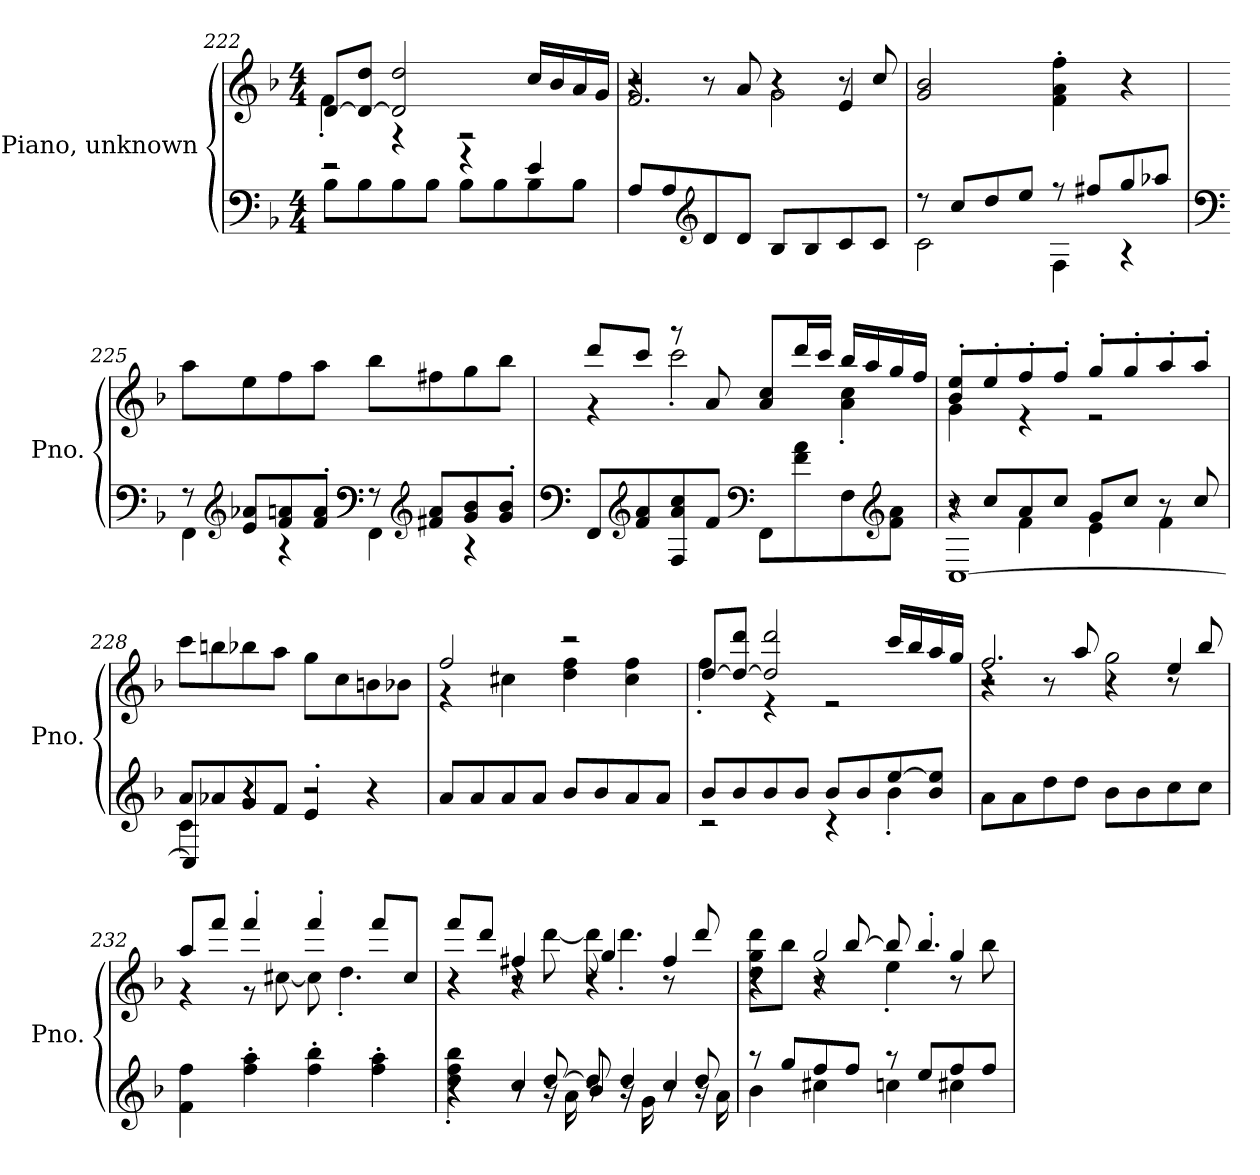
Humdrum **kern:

**kern	**kern
*part1	*part1
*staff2	*staff1
*I"Piano, unknown	*
*I'Pno.	*
*clefF4	*clefG2
*k[b-]	*k[b-]
*M4/4	*M4/4
=222	=222
*^	*^
2r	8B-\L	[8d/L	4f'\
.	8B-\	8d/_ 8dd/J	.
.	8B-\	2d/] 2dd/	4r
.	8B-\J	.	.
4r	8B-\L	.	2r
.	8B-\	.	.
4e/	8B-\	16cc/LL	.
.	.	16b-/	.
.	8B-\J	16a/	.
.	.	16g/JJ	.
*v	*v	*	*
=223	=223	=223
*	*	*^
8A/L	4r	2r	2.f/
8A/	.	.	.
*clefG2	*	*	*
8d/	8r	.	.
8d/J	8a/	.	.
8B-/L	4r	2g\	.
8B-/	.	.	.
8c/	8r	.	4e/
8c/J	8cc/	.	.
*	*v	*v	*v
!!LO:LB:g=z
=224	=224
*^	*
8r	2c\	2g/ 2b-/
8cc/L	.	.
8dd/	.	.
8ee/J	.	.
8r	4F\	4f\' 4a\' 4ff\'
8ff#X/L	.	.
8gg/	4r	4r
8aa-X/J	.	.
=225	=225	=225
*clefF4	*	*
8r	4FF\	8aa\L
*clefG2	*	*
8e/ 8a-X/L	.	8ee\
8f/ 8an/	4r	8ff\
8f/' 8a/'J	.	8aa\J
*clefF4	*	*
8r	4FF\	8bb-\L
*clefG2	*	*
8f#X/ 8a/L	.	8ff#X\
8g/ 8b-/	4r	8gg\
8g/' 8b-/'J	.	8bb-\J
*v	*v	*
!!LO:LB:g=z
=226	=226
*clefF4	*
*	*^
8FF/L	8ddd/L	4r
*clefG2	*	*
8f/ 8a/	8ccc/J	.
8F/ 8a/ 8cc/	8r	2ccc'\
8f/J	8a/	.
*clefF4	*	*
8FF\L	8a/ 8cc/L	.
8f\ 8a\	16ddd/L	.
.	16ccc/JJ	.
8F\	16bb-/LL	4a\' 4cc\'
.	16aa/	.
*clefG2	*	*
8f\ 8a\J	16gg/	.
.	16ff/JJ	.
=227	=227	=227
*^	*	*
*	*^	*	*
8r	4r	[1C	8b-/' 8ee/'L	4g\
8cc/L	.	.	8ee'/	.
8a/	4f\	.	8ff'/	4r
8cc/J	.	.	8ff'/J	.
8g/L	4e\	.	8gg'/L	2r
8cc/J	.	.	8gg'/	.
8r	4f\	.	8aa'/	.
8cc/	.	.	8aa'/J	.
*	*	*	*v	*v
=228	=228	=228	=228
8a/L	4c\	4C/]	8ccc\L
8a-X/	.	.	8bbn\
8g/	4r	4r	8bb-X\
8f/J	.	.	8aa\J
4e'/	2r	2r	8gg\L
.	.	.	8cc\
4r	.	.	8bn\
.	.	.	8b-X\J
*v	*v	*v	*
!!LO:LB:g=z
=229	=229
*	*^
8a/L	2ff/	4r
8a/	.	.
8a/	.	4cc#X\
8a/J	.	.
8b-/L	2r	4dd\ 4ff\
8b-/	.	.
8a/	.	4cc#\ 4ff\
8a/J	.	.
=230	=230	=230
*^	*	*
8b-/L	2r	[8dd/L	4ff'\
8b-/	.	8dd/_ 8ddd/J	.
8b-/	.	2dd/] 2ddd/	4r
8b-/J	.	.	.
8b-/L	4r	.	2r
8b-/	.	.	.
[8ee/	4b-'\	16ccc/LL	.
.	.	16bb-/	.
8b-/ 8ee/]J	.	16aa/	.
.	.	16gg/JJ	.
*v	*v	*	*
=231	=231	=231
*	*	*^
8a\L	4r	2r	2.ff/
8a\	.	.	.
8dd\	8r	.	.
8dd\J	8aa/	.	.
8b-\L	4r	2gg\	.
8b-\	.	.	.
8cc\	8r	.	4ee/
8cc\J	8bb-/	.	.
*	*	*v	*v
=232	=232	=232
4f\ 4ff\	8aa/L	4r
.	8fff/J	.
4ff\' 4aa\'	4fff'/	8r
.	.	[8cc#X\
4ff\' 4bb-\'	4fff'/	8cc#\]
.	.	4.dd'\
4ff\' 4aa\'	8fff/L	.
.	8cc#/J	.
!!LO:LB:g=z
=233	=233	=233
*^	*	*^
*	*^	*	*	*
4r	4dd\' 4ff\' 4bb-\'	4r	8fff/L	4r	4r
.	.	.	8ddd/J	.	.
8r	8r	4cc/	4r	8r	4ff#X/
[8dd/	16r	.	.	[8ddd\	.
.	16a\	.	.	.	.
8dd/]	8r	4b-/	4r	8ddd\]	4gg/
4dd/	16r	.	.	4.ddd'\	.
.	16g\	.	.	.	.
.	8r	4cc/	8r	.	4ff#/
8dd/	16r	.	8ddd/	.	.
.	16a\	.	.	.	.
*	*v	*v	*	*	*
=234	=234	=234	=234	=234
8r	4b-\	4r	8dd\ 8gg\ 8ddd\L	4r
8gg/L	.	.	8bb-\J	.
8ff/	4cc#X\	8r	4r	2gg/
8ff/J	.	[8bb-/	.	.
8r	4ccn\	8bb-/]	4ee'\	.
8ee/L	.	4.bb-'/	.	.
8ff/	4cc#X\	.	8r	4gg/
8ff/J	.	.	8bb-\	.
*v	*v	*	*	*
*	*v	*v	*v
=	=
*-	*-
